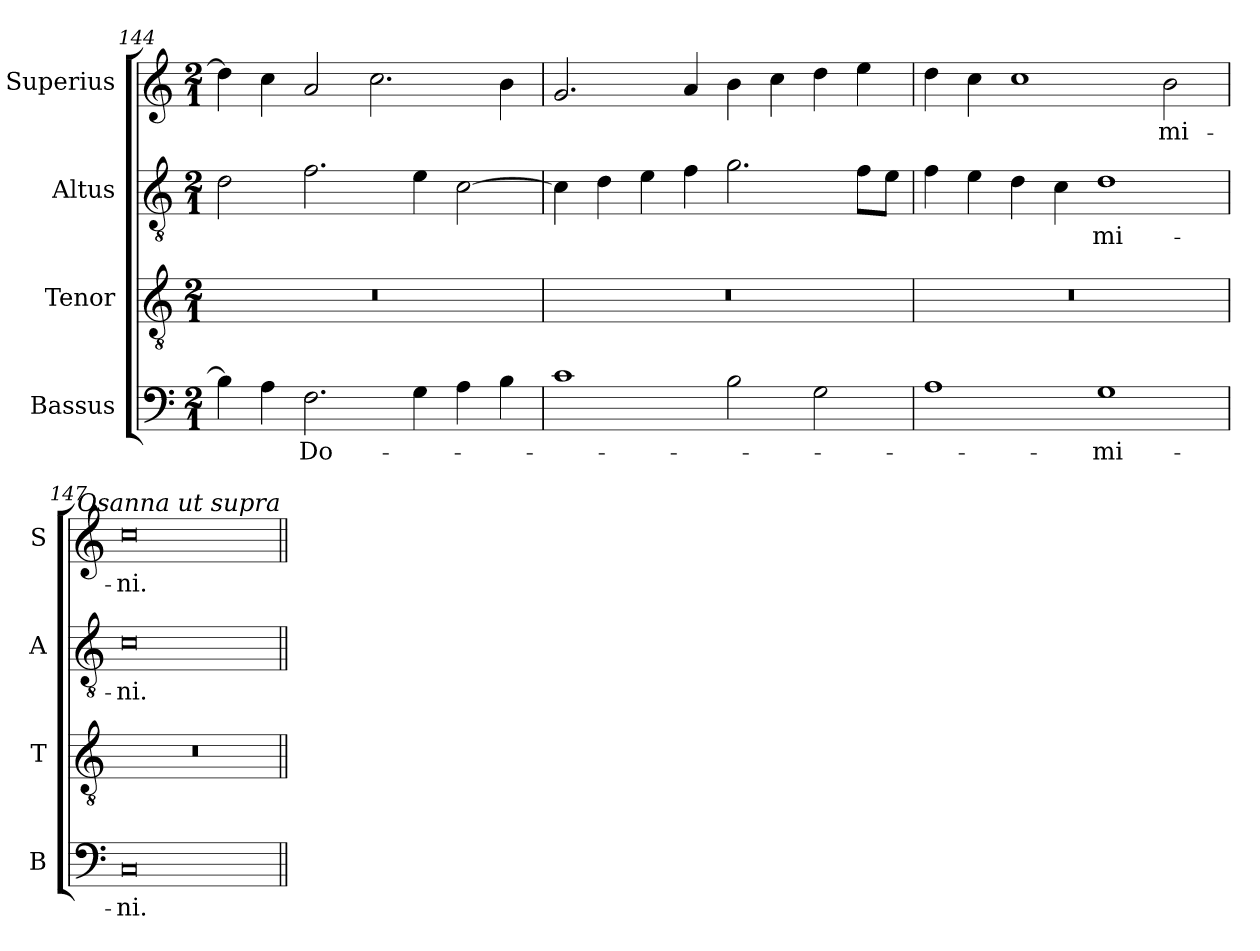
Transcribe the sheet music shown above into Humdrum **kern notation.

**kern	**text	**kern	**kern	**text	**kern	**text
*part4	*part4	*part3	*part2	*part2	*part1	*part1
*staff4	*staff4	*staff3	*staff2	*staff2	*staff1	*staff1
*I"Bassus	*	*I"Tenor	*I"Altus	*	*I"Superius	*
*I'B	*	*I'T	*I'A	*	*I'S	*
*clefF4	*	*clefGv2	*clefGv2	*	*clefG2	*
*k[]	*	*k[]	*k[]	*	*k[]	*
*M2/1	*	*M2/1	*M2/1	*	*M2/1	*
=144	=144	=144	=144	=144	=144	=144
4B\]	.	0r	2d\	.	4dd\]	.
4A\	.	.	.	.	4cc\	.
2.F\	Do-	.	2.f\	.	2a/	.
.	.	.	.	.	2.cc\	.
4G\	.	.	4e\	.	.	.
4A\	.	.	[2c\	.	.	.
4B\	.	.	.	.	4b\	.
=145	=145	=145	=145	=145	=145	=145
1c	.	0r	4c\]	.	2.g/	.
.	.	.	4d\	.	.	.
.	.	.	4e\	.	.	.
.	.	.	4f\	.	4a/	.
2B\	.	.	2.g\	.	4b\	.
.	.	.	.	.	4cc\	.
2G\	.	.	.	.	4dd\	.
.	.	.	8f\L	.	4ee\	.
.	.	.	8e\J	.	.	.
=146	=146	=146	=146	=146	=146	=146
1A	.	0r	4f\	.	4dd\	.
.	.	.	4e\	.	4cc\	.
.	.	.	4d\	.	1cc	.
.	.	.	4c\	.	.	.
1G	-mi-	.	1d	-mi-	.	.
.	.	.	.	.	2b\	-mi-
=147	=147	=147	=147	=147	=147	=147
0C	-ni.	0r	0c	-ni.	0cc	-ni.
!	!	!	!	!	!LO:TX:a:i:rj:t=Osanna ut supra	!
=||	=||	=||	=||	=||	=||	=||
*-	*-	*-	*-	*-	*-	*-
